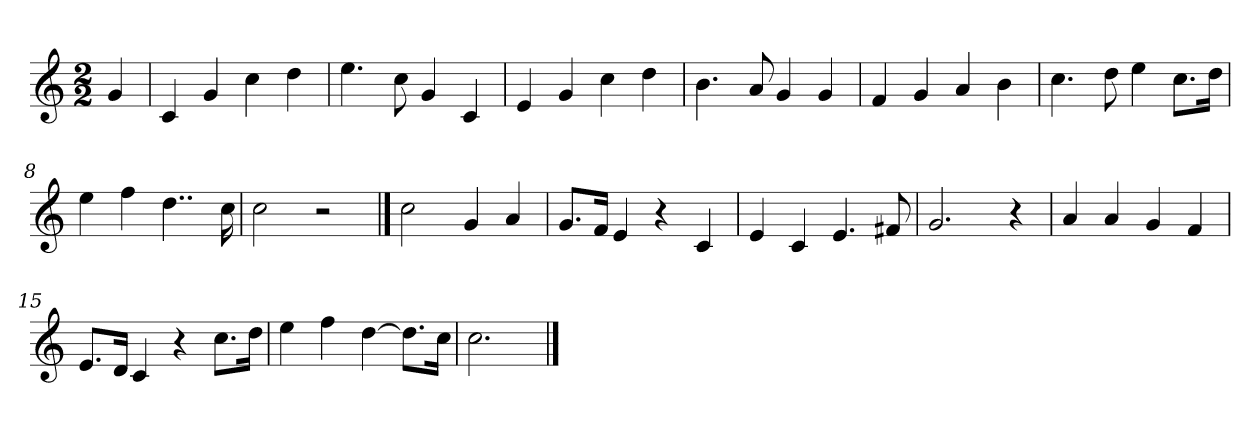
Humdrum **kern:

**kern
*part1
*staff1
*clefG2
*k[]
*C:
*M2/2
=1
4g
=2
4c
4g
4cc
4dd
=3
4.ee
8cc
4g
4c
=4
4e
4g
4cc
4dd
=5
4.b
8a
4g
4g
=6
4f
4g
4a
4b
=7
4.cc
8dd
4ee
8.cc\L
16dd\Jk
=8
4ee
4ff
4..dd
16cc
=9
2cc
2r
==10
2cc
4g
4a
=11
8.g/L
16f/Jk
4e
4r
4c
=12
4e
4c
4.e
8f#X
=13
2.g
4r
=14
4a
4a
4g
4f
=15
8.e/L
16d/Jk
4c
4r
8.cc\L
16dd\Jk
=16
4ee
4ff
[4dd
8.dd\L]
16cc\Jk
=17
2.cc
==
*-
